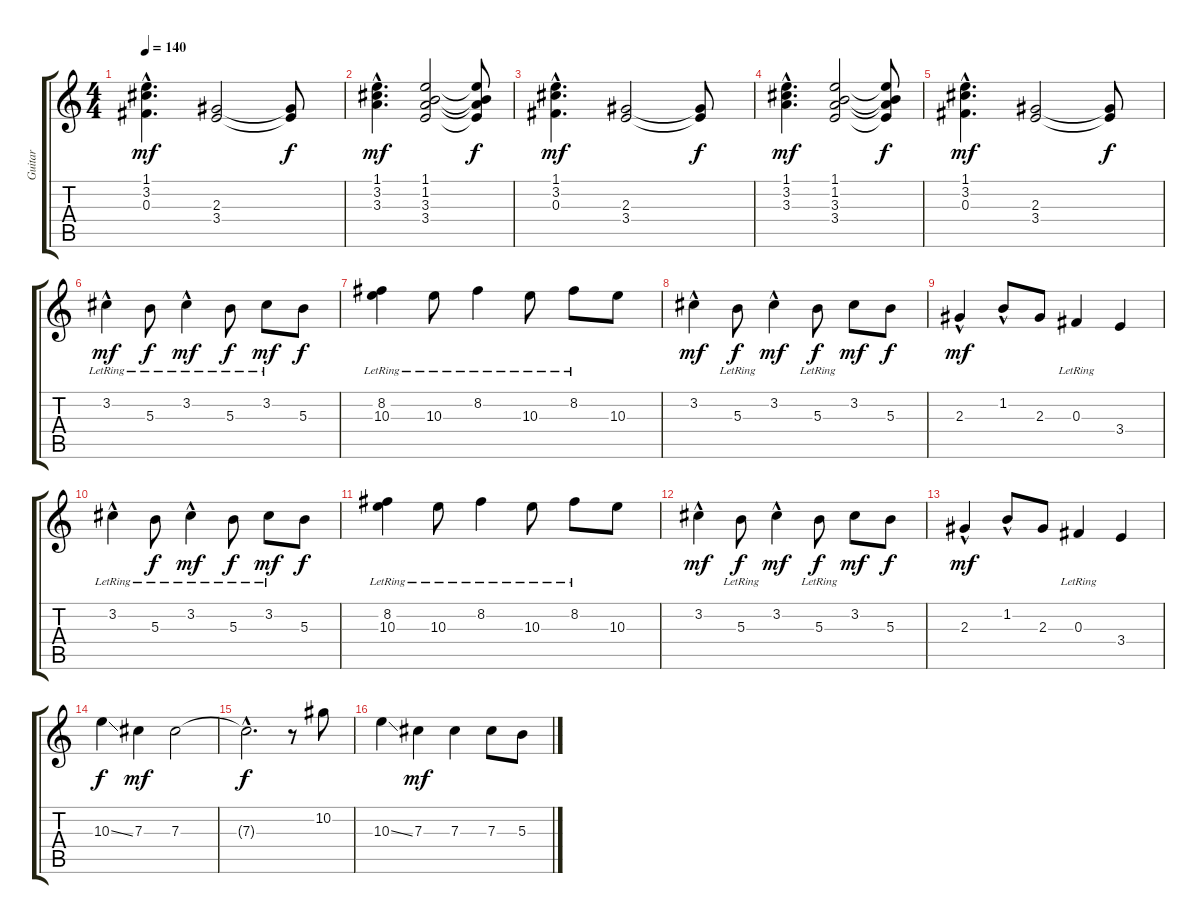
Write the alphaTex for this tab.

\track ("Guitar" "Guitar") {instrument electricguitarclean}
\staff {score tabs}
\tuning (Eb4 Bb3 Gb3 Db3 Ab2 Eb2) {hide}
\ts (4 4)
\tempo 140
\clef g2
\ks c
(1.1{hac} 3.2{hac} 0.3{hac}).4{d dy mf} (2.3 3.4).2 (2.3{t} 3.4{t}).8{dy f} |
(1.1{hac} 3.2{hac} 3.3{hac}).4{d dy mf} (1.1 1.2 3.3 3.4).2 (1.1{t} 1.2{t} 3.3{t} 3.4{t}).8{dy f} |
(1.1{hac} 3.2{hac} 0.3{hac}).4{d dy mf} (2.3 3.4).2 (2.3{t} 3.4{t}).8{dy f} |
(1.1{hac} 3.2{hac} 3.3{hac}).4{d dy mf} (1.1 1.2 3.3 3.4).2 (1.1{t} 1.2{t} 3.3{t} 3.4{t}).8{dy f} |
(1.1{hac} 3.2{hac} 0.3{hac}).4{d dy mf} (2.3 3.4).2 (2.3{t} 3.4{t}).8{dy f} |
3.2{hac lr}.4{dy mf} 5.3{lr}.8{dy f} 3.2{hac lr}.4{dy mf} 5.3{lr}.8{dy f} 3.2{lr}.8{dy mf} 5.3.8{dy f} |
(8.2{lr} 10.3).4 10.3{lr}.8 8.2{lr}.4 10.3{lr}.8 8.2{lr}.8 10.3.8 |
3.2{hac}.4{dy mf} 5.3{lr}.8{dy f} 3.2{hac}.4{dy mf} 5.3{lr}.8{dy f} 3.2.8{dy mf} 5.3.8{dy f} |
2.3{hac}.4{dy mf} 1.2{hac}.8 2.3.8 0.3{lr}.4 3.4.4 |
3.2{hac lr}.4 5.3{lr}.8{dy f} 3.2{hac lr}.4{dy mf} 5.3{lr}.8{dy f} 3.2{lr}.8{dy mf} 5.3.8{dy f} |
(8.2{lr} 10.3).4 10.3{lr}.8 8.2{lr}.4 10.3{lr}.8 8.2{lr}.8 10.3.8 |
3.2{hac}.4{dy mf} 5.3{lr}.8{dy f} 3.2{hac}.4{dy mf} 5.3{lr}.8{dy f} 3.2.8{dy mf} 5.3.8{dy f} |
2.3{hac}.4{dy mf} 1.2{hac}.8 2.3.8 0.3{lr}.4 3.4.4 |
10.3{ss}.4{dy f} 7.3.4{dy mf} 7.3.2 |
7.3{hac t}.2{d dy f} r.8 10.2.8 |
10.3{ss}.4 7.3.4{dy mf} 7.3.4 7.3.8 5.3.8
